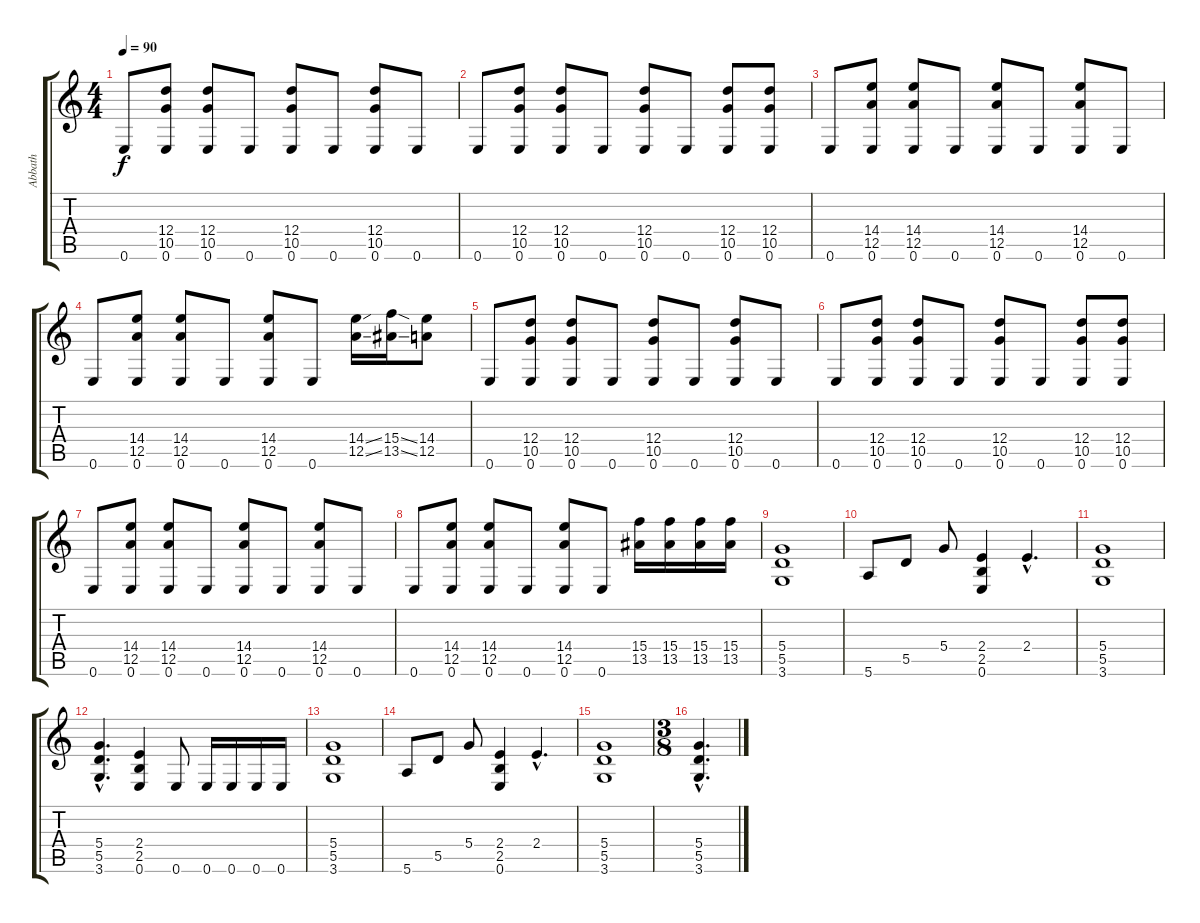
\track ("Abbath" "Abbath") {instrument distortionguitar}
\staff {score tabs}
\tuning (E4 B3 G3 D3 A2 E2) {hide}
\ts (4 4)
\tempo 90
\clef g2
\ks c
0.6.8{dy f} (12.4 10.5 0.6).8 (12.4 10.5 0.6).8 0.6.8 (12.4 10.5 0.6).8 0.6.8 (12.4 10.5 0.6).8 0.6.8 |
0.6.8 (12.4 10.5 0.6).8 (12.4 10.5 0.6).8 0.6.8 (12.4 10.5 0.6).8 0.6.8 (12.4 10.5 0.6).8 (12.4 10.5 0.6).8 |
0.6.8 (14.4 12.5 0.6).8 (14.4 12.5 0.6).8 0.6.8 (14.4 12.5 0.6).8 0.6.8 (14.4 12.5 0.6).8 0.6.8 |
0.6.8 (14.4 12.5 0.6).8 (14.4 12.5 0.6).8 0.6.8 (14.4 12.5 0.6).8 0.6.8 (14.4{ss} 12.5{ss}).16 (15.4{ss} 13.5{ss}).16 (14.4 12.5).8 |
0.6.8 (12.4 10.5 0.6).8 (12.4 10.5 0.6).8 0.6.8 (12.4 10.5 0.6).8 0.6.8 (12.4 10.5 0.6).8 0.6.8 |
0.6.8 (12.4 10.5 0.6).8 (12.4 10.5 0.6).8 0.6.8 (12.4 10.5 0.6).8 0.6.8 (12.4 10.5 0.6).8 (12.4 10.5 0.6).8 |
0.6.8 (14.4 12.5 0.6).8 (14.4 12.5 0.6).8 0.6.8 (14.4 12.5 0.6).8 0.6.8 (14.4 12.5 0.6).8 0.6.8 |
0.6.8 (14.4 12.5 0.6).8 (14.4 12.5 0.6).8 0.6.8 (14.4 12.5 0.6).8 0.6.8 (15.4 13.5).16 (15.4 13.5).16 (15.4 13.5).16 (15.4 13.5).16 |
(5.4 5.5 3.6).1 |
5.6.8 5.5.8 5.4.8 (2.4 2.5 0.6).4 2.4{hac}.4{d} |
(5.4 5.5 3.6).1 |
(5.4{hac} 5.5{hac} 3.6{hac}).4{d} (2.4 2.5 0.6).4 0.6.8 0.6.16 0.6.16 0.6.16 0.6.16 |
(5.4 5.5 3.6).1 |
5.6.8 5.5.8 5.4.8 (2.4 2.5 0.6).4 2.4{hac}.4{d} |
(5.4 5.5 3.6).1 |
\ts (3 8)
(5.4{hac} 5.5{hac} 3.6{hac}).4{d}
